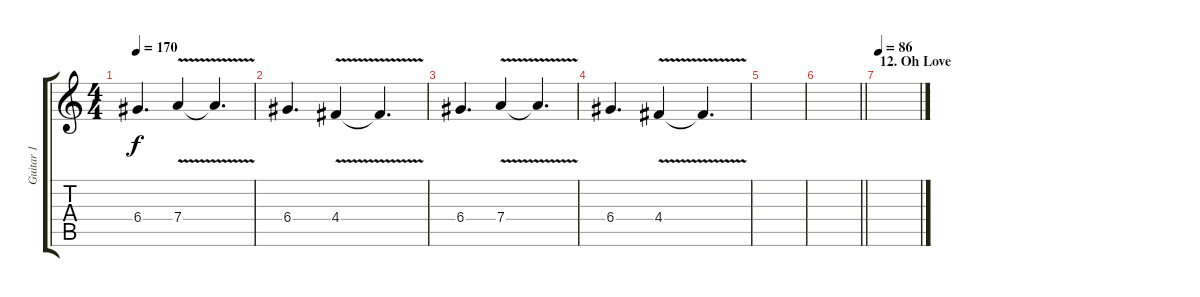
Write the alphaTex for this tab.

\track ("Guitar 1" "Guitar 1") {instrument overdrivenguitar}
\staff {score tabs}
\tuning (E4 B3 G3 D3 A2 E2) {hide}
\ts (4 4)
\tempo 170
\clef g2
\ks c
6.4.4{d dy f} 7.4{v}.4 7.4{t}.4{d} |
6.4.4{d} 4.4{v}.4 4.4{t}.4{d} |
6.4.4{d} 7.4{v}.4 7.4{t}.4{d} |
6.4.4{d} 4.4{v}.4 4.4{t}.4{d} |
|
\barLineRight lightlight
|
\section ("" "12. Oh Love")
\tempo 86
